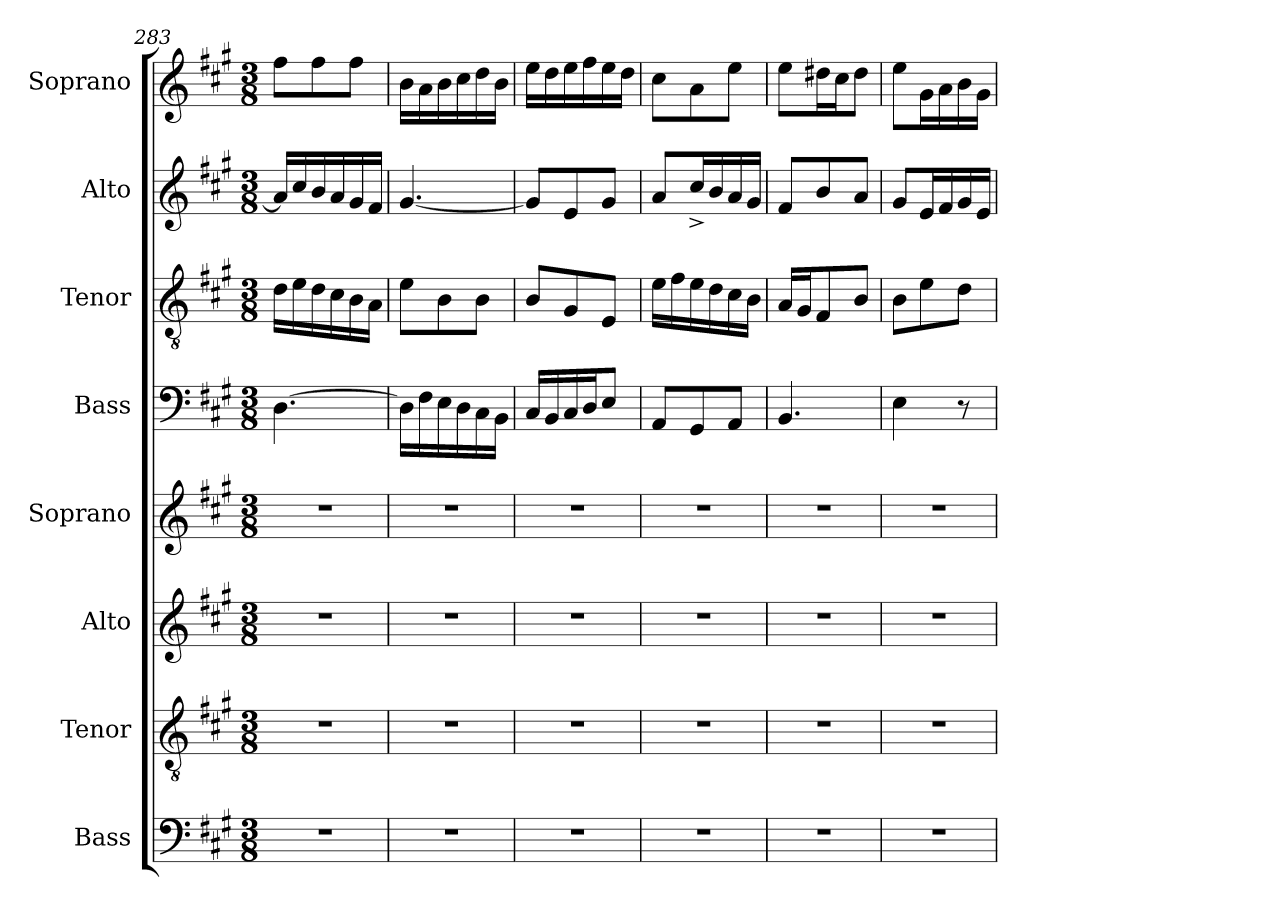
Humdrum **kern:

**kern	**kern	**kern	**kern	**kern	**kern	**kern	**kern
*part8	*part7	*part6	*part5	*part4	*part3	*part2	*part1
*staff8	*staff7	*staff6	*staff5	*staff4	*staff3	*staff2	*staff1
*I"Bass	*I"Tenor	*I"Alto	*I"Soprano	*I"Bass	*I"Tenor	*I"Alto	*I"Soprano
*clefF4	*clefGv2	*clefG2	*clefG2	*clefF4	*clefGv2	*clefG2	*clefG2
*k[f#c#g#]	*k[f#c#g#]	*k[f#c#g#]	*k[f#c#g#]	*k[f#c#g#]	*k[f#c#g#]	*k[f#c#g#]	*k[f#c#g#]
*A:	*A:	*A:	*A:	*A:	*A:	*A:	*A:
*M3/8	*M3/8	*M3/8	*M3/8	*M3/8	*M3/8	*M3/8	*M3/8
=283	=283	=283	=283	=283	=283	=283	=283
4.r	4.r	4.r	4.r	[>4.D\	16d\LL	16a/LL]	8ff#\L
.	.	.	.	.	16e\	16cc#/	.
.	.	.	.	.	16d\	16b/	8ff#\
.	.	.	.	.	16c#\	16a/	.
.	.	.	.	.	16B\	16g#/	8ff#\J
.	.	.	.	.	16A\JJ	16f#/JJ	.
!!LO:PB:g=z
=284	=284	=284	=284	=284	=284	=284	=284
4.r	4.r	4.r	4.r	16D\LL]	8e\L	[<4.g#/	16b\LL
.	.	.	.	16F#\	.	.	16a\
.	.	.	.	16E\	8B\	.	16b\
.	.	.	.	16D\	.	.	16cc#\
.	.	.	.	16C#\	8B\J	.	16dd\
.	.	.	.	16BB\JJ	.	.	16b\JJ
=285	=285	=285	=285	=285	=285	=285	=285
4.r	4.r	4.r	4.r	16C#/LL	8B/L	8g#/L]	16ee\LL
.	.	.	.	16BB/	.	.	16dd\
.	.	.	.	16C#/	8G#/	8e/	16ee\
.	.	.	.	16D/J	.	.	16ff#\
.	.	.	.	8E/J	8E/J	8g#/J	16ee\
.	.	.	.	.	.	.	16dd\JJ
=286	=286	=286	=286	=286	=286	=286	=286
4.r	4.r	4.r	4.r	8AA/L	16e\LL	8a/L	8cc#\L
.	.	.	.	.	16f#\	.	.
.	.	.	.	8GG#/	16e\	16cc#^</L	8a\
.	.	.	.	.	16d\	16b/	.
.	.	.	.	8AA/J	16c#\	16a/	8ee\J
.	.	.	.	.	16B\JJ	16g#/JJ	.
=287	=287	=287	=287	=287	=287	=287	=287
4.r	4.r	4.r	4.r	4.BB/	16A/LL	8f#/L	8ee\L
.	.	.	.	.	16G#/J	.	.
.	.	.	.	.	8F#/	8b/	16dd#X\L
.	.	.	.	.	.	.	16cc#\J
.	.	.	.	.	8B/J	8a/J	8dd#\J
=288	=288	=288	=288	=288	=288	=288	=288
4.r	4.r	4.r	4.r	4E\	8B\L	8g#/L	8ee\L
.	.	.	.	.	8e\	16e/L	16g#\L
.	.	.	.	.	.	16f#/	16a\
.	.	.	.	8r	8d\J	16g#/	16b\
.	.	.	.	.	.	16e/JJ	16g#\JJ
=	=	=	=	=	=	=	=
*-	*-	*-	*-	*-	*-	*-	*-
